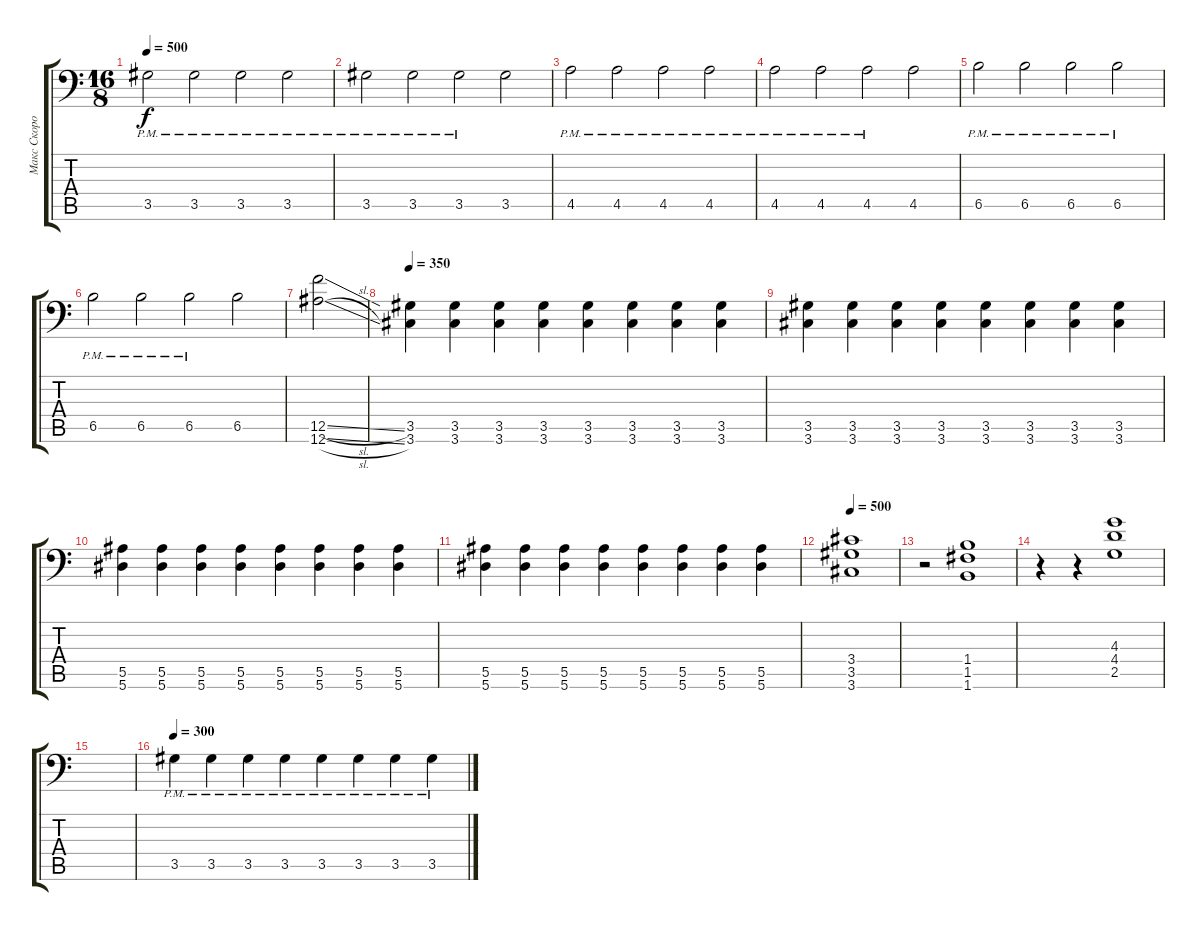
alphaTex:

\track ("Макс Скоробогатов-Вторая Гитара" "Макс Скоро") {instrument distortionguitar}
\staff {score tabs}
\tuning (C4 G3 Eb3 Bb2 F2 Bb1) {hide}
\ts (16 8)
\tempo 500
\clef f4
\ks c
3.5{pm}.2{dy f} 3.5{pm}.2 3.5{pm}.2 3.5{pm}.2 |
3.5{pm}.2 3.5{pm}.2 3.5{pm}.2 3.5.2 |
4.5{pm}.2 4.5{pm}.2 4.5{pm}.2 4.5{pm}.2 |
4.5{pm}.2 4.5{pm}.2 4.5{pm}.2 4.5.2 |
6.5{pm}.2 6.5{pm}.2 6.5{pm}.2 6.5{pm}.2 |
6.5{pm}.2 6.5{pm}.2 6.5{pm}.2 6.5.2 |
(12.5{sl} 12.6{sl}).2 |
\tempo 350
(3.5 3.6).4 (3.5 3.6).4 (3.5 3.6).4 (3.5 3.6).4 (3.5 3.6).4 (3.5 3.6).4 (3.5 3.6).4 (3.5 3.6).4 |
(3.5 3.6).4 (3.5 3.6).4 (3.5 3.6).4 (3.5 3.6).4 (3.5 3.6).4 (3.5 3.6).4 (3.5 3.6).4 (3.5 3.6).4 |
(5.5 5.6).4 (5.5 5.6).4 (5.5 5.6).4 (5.5 5.6).4 (5.5 5.6).4 (5.5 5.6).4 (5.5 5.6).4 (5.5 5.6).4 |
(5.5 5.6).4 (5.5 5.6).4 (5.5 5.6).4 (5.5 5.6).4 (5.5 5.6).4 (5.5 5.6).4 (5.5 5.6).4 (5.5 5.6).4 |
\tempo 500
(3.4 3.5 3.6).1 |
r.2 (1.4 1.5 1.6).1 |
r.4 r.4 (4.3 4.4 2.5).1 |
|
\tempo 300
3.5{pm}.4 3.5{pm}.4 3.5{pm}.4 3.5{pm}.4 3.5{pm}.4 3.5{pm}.4 3.5{pm}.4 3.5{pm}.4
